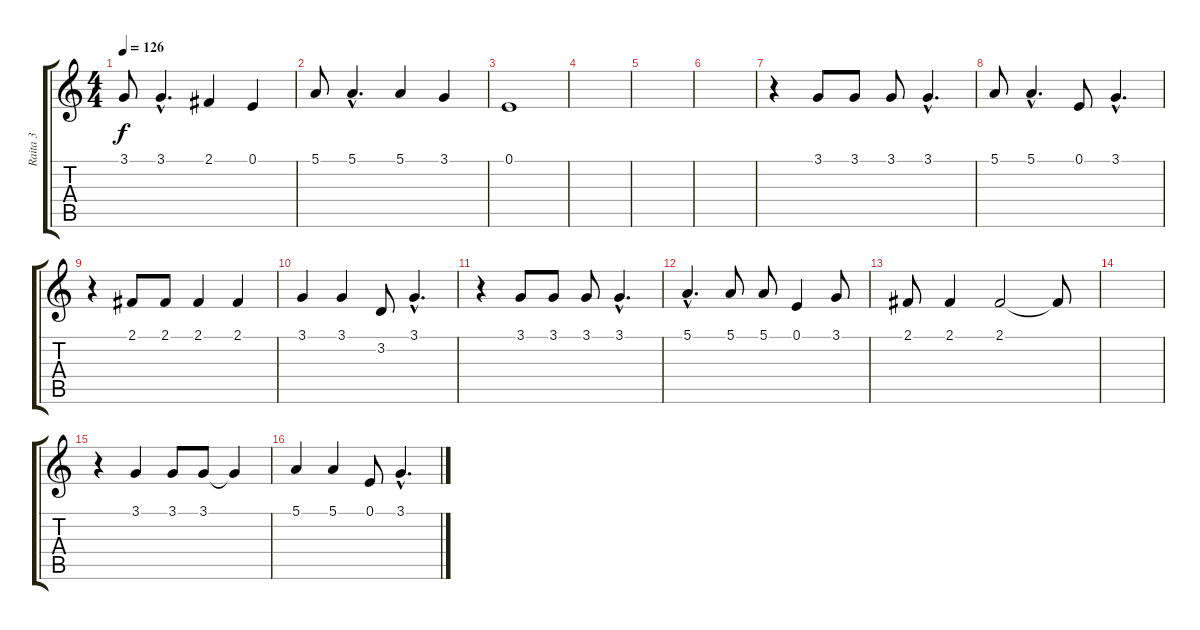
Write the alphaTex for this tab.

\track ("Raita 3" "Raita 3") {instrument lead8bassandlead}
\staff {score tabs}
\tuning (E4 B3 G3 D3 A2 E2) {hide}
\ts (4 4)
\tempo 126
\clef g2
\ks c
3.1.8{dy f} 3.1{hac}.4{d} 2.1.4 0.1.4 |
5.1.8 5.1{hac}.4{d} 5.1.4 3.1.4 |
0.1.1 |
|
|
|
r.4 3.1.8 3.1.8 3.1.8 3.1{hac}.4{d} |
5.1.8 5.1{hac}.4{d} 0.1.8 3.1{hac}.4{d} |
r.4 2.1.8 2.1.8 2.1.4 2.1.4 |
3.1.4 3.1.4 3.2.8 3.1{hac}.4{d} |
r.4 3.1.8 3.1.8 3.1.8 3.1{hac}.4{d} |
5.1{hac}.4{d} 5.1.8 5.1.8 0.1.4 3.1.8 |
2.1.8 2.1.4 2.1.2 2.1{t}.8 |
|
r.4 3.1.4 3.1.8 3.1.8 3.1{t}.4 |
5.1.4 5.1.4 0.1.8 3.1{hac}.4{d}
